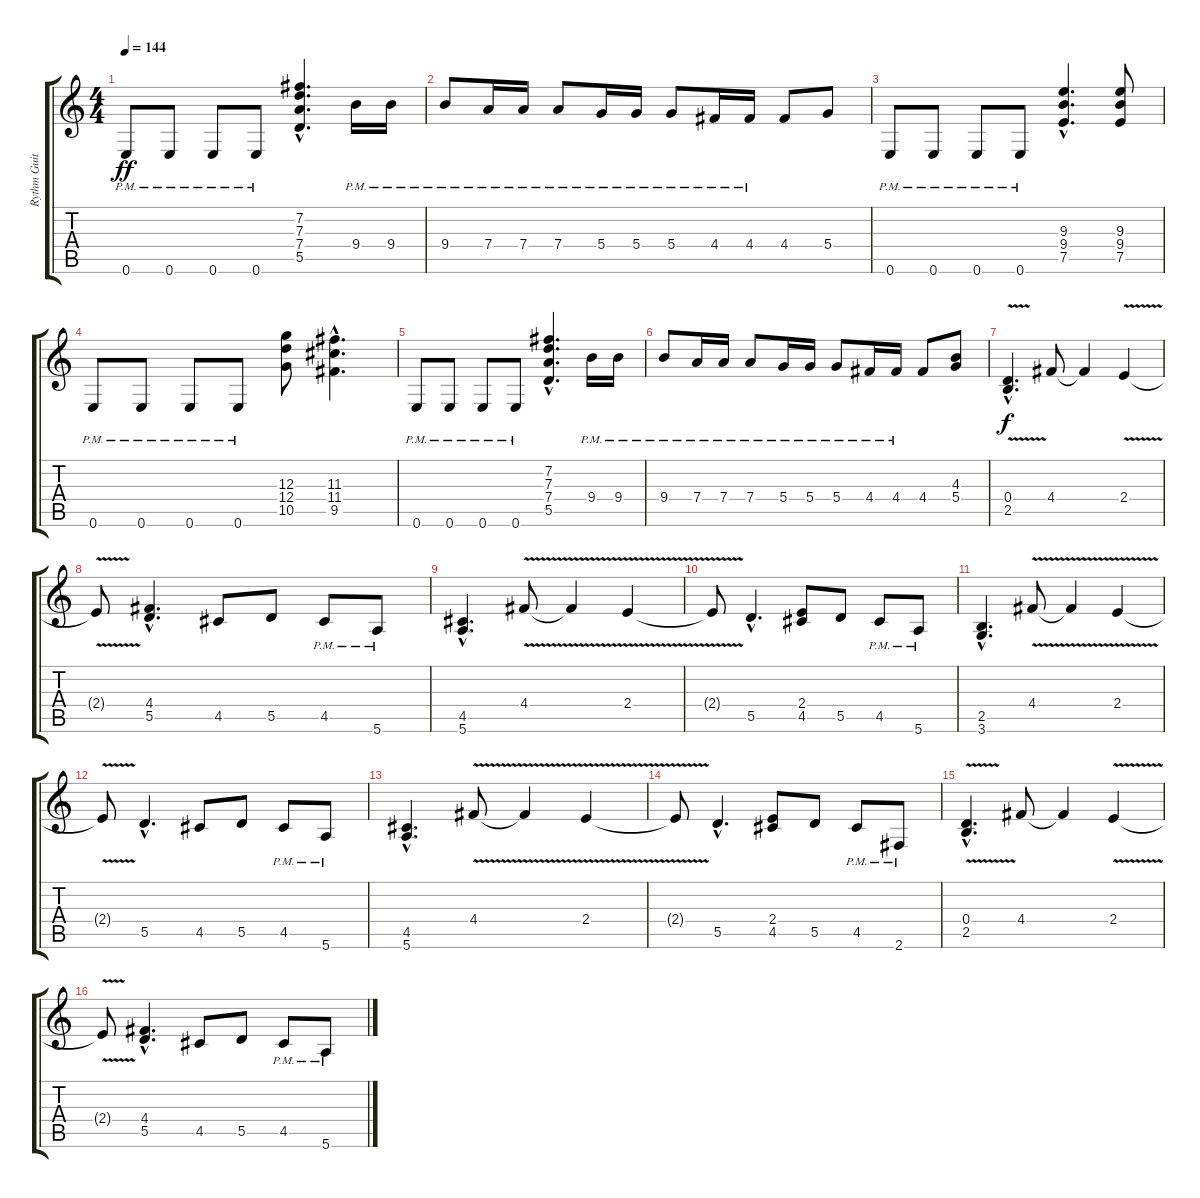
\track ("Rythm Guitar ( Distortion )" "Rythm Guit") {instrument distortionguitar}
\staff {score tabs}
\tuning (E4 B3 G3 D3 A2 E2) {hide}
\ts (4 4)
\tempo 144
\clef g2
\ks c
0.6{pm}.8{dy ff} 0.6{pm}.8 0.6{pm}.8 0.6{pm}.8 (7.2{hac} 7.3{hac} 7.4{hac} 5.5{hac}).4{d} 9.4{pm}.16 9.4{pm}.16 |
9.4{pm}.8 7.4{pm}.16 7.4{pm}.16 7.4{pm}.8 5.4{pm}.16 5.4{pm}.16 5.4{pm}.8 4.4{pm}.16 4.4{pm}.16 4.4.8 5.4.8 |
0.6{pm}.8 0.6{pm}.8 0.6{pm}.8 0.6{pm}.8 (9.3{hac} 9.4{hac} 7.5{hac}).4{d} (9.3 9.4 7.5).8 |
0.6{pm}.8 0.6{pm}.8 0.6{pm}.8 0.6{pm}.8 (12.3 12.4 10.5).8 (11.3{hac} 11.4{hac} 9.5{hac}).4{d} |
0.6{pm}.8 0.6{pm}.8 0.6{pm}.8 0.6{pm}.8 (7.2{hac} 7.3{hac} 7.4{hac} 5.5{hac}).4{d} 9.4{pm}.16 9.4{pm}.16 |
9.4{pm}.8 7.4{pm}.16 7.4{pm}.16 7.4{pm}.8 5.4{pm}.16 5.4{pm}.16 5.4{pm}.8 4.4{pm}.16 4.4{pm}.16 4.4.8 (4.3 5.4).8 |
(0.4{hac} 2.5{v hac}).4{d dy f} 4.4.8 4.4{t}.4 2.4{v}.4 |
2.4{t}.8 (4.4{hac} 5.5{hac}).4{d} 4.5.8 5.5.8 4.5{pm}.8 5.6{pm}.8 |
(4.5{hac} 5.6{hac}).4{d} 4.4{v}.8 4.4{t}.4 2.4{v}.4 |
2.4{t}.8 5.5{hac}.4{d} (2.4 4.5).8 5.5.8 4.5{pm}.8 5.6{pm}.8 |
(2.5{hac} 3.6{hac}).4{d} 4.4{v}.8 4.4{t}.4 2.4{v}.4 |
2.4{t}.8 5.5{hac}.4{d} 4.5.8 5.5.8 4.5{pm}.8 5.6{pm}.8 |
(4.5{hac} 5.6{hac}).4{d} 4.4{v}.8 4.4{t}.4 2.4{v}.4 |
2.4{t}.8 5.5{hac}.4{d} (2.4 4.5).8 5.5.8 4.5{pm}.8 2.6{pm}.8 |
(0.4{hac} 2.5{v hac}).4{d} 4.4.8 4.4{t}.4 2.4{v}.4 |
2.4{t}.8 (4.4{hac} 5.5{hac}).4{d} 4.5.8 5.5.8 4.5{pm}.8 5.6{pm}.8
